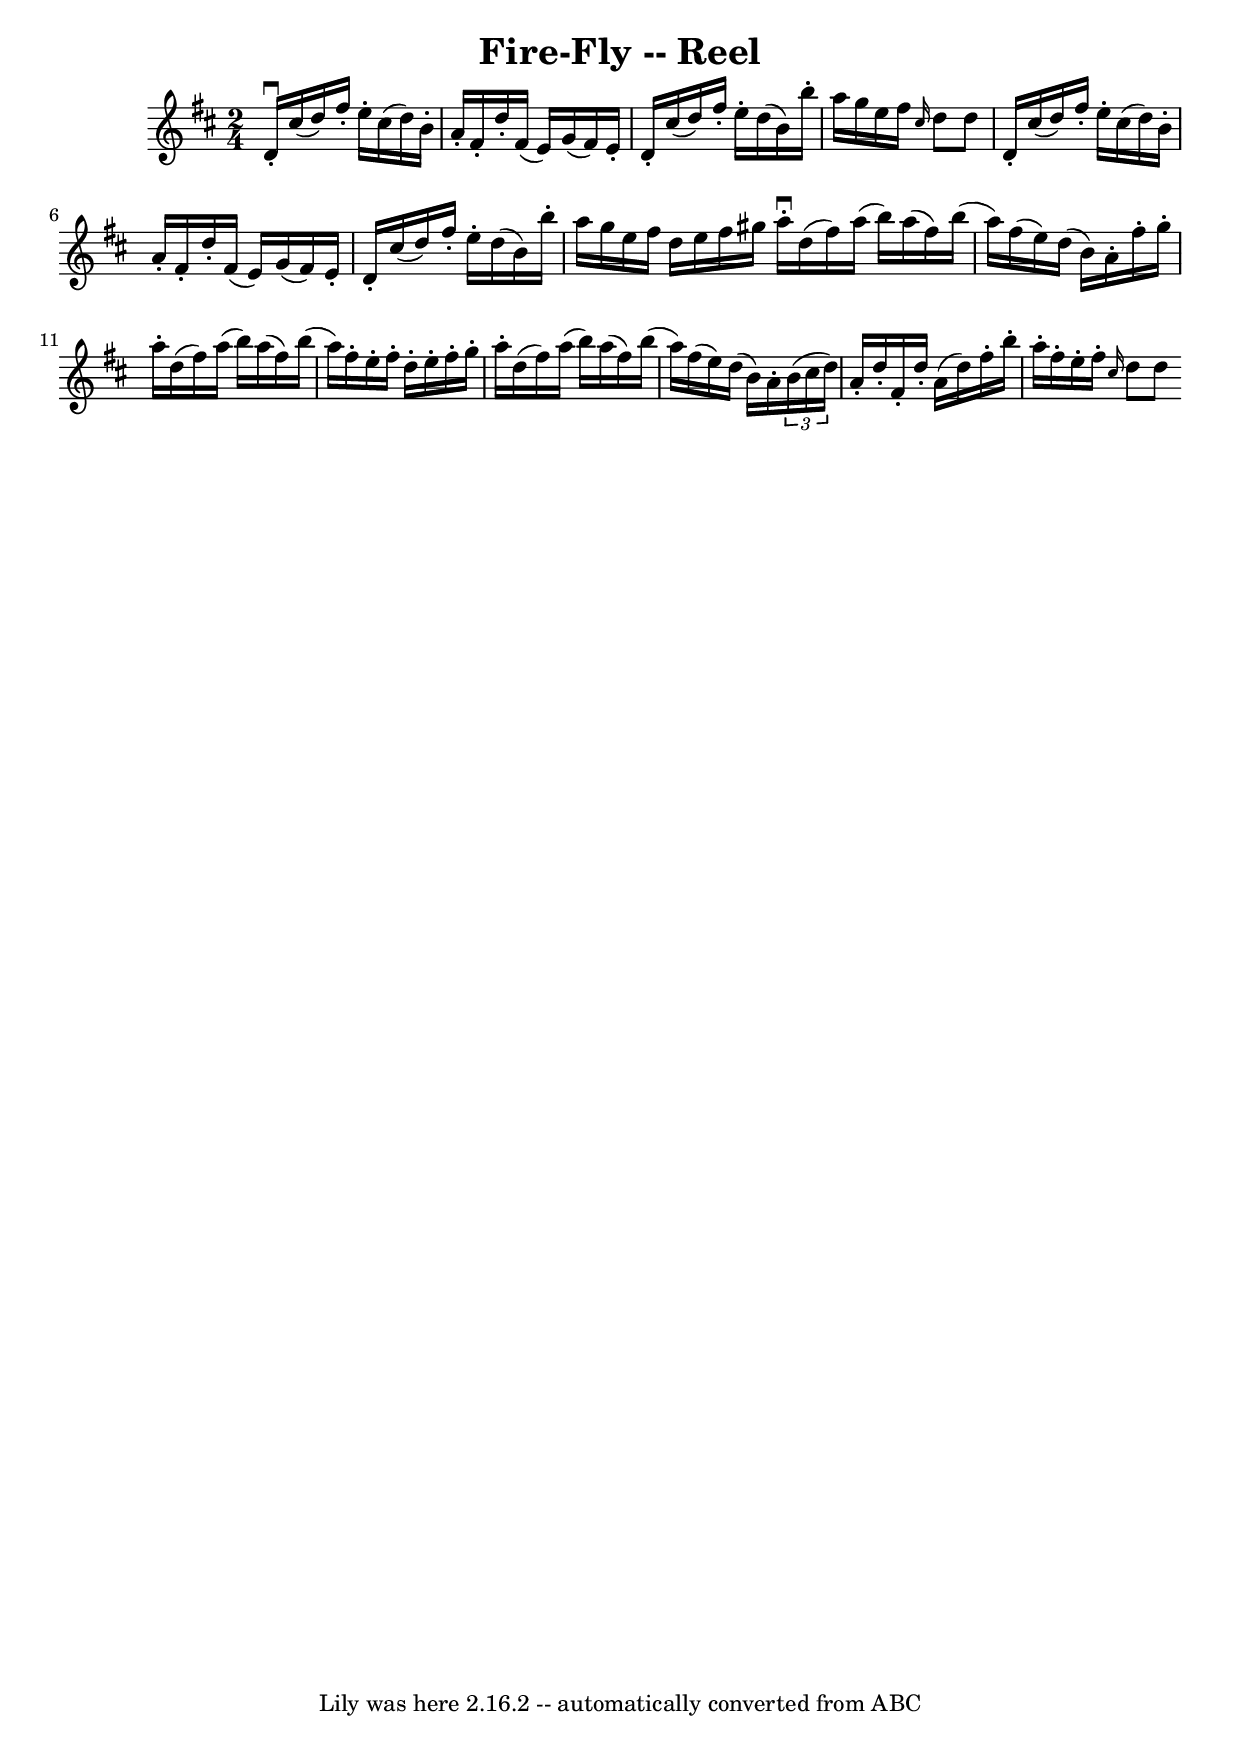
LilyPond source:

\version "2.16.2"
\include "Mammoth.ily"
\header {
  %% book = "Ryan's Mammoth Collection"
 crossRefNumber = "1"
 footnotes = ""
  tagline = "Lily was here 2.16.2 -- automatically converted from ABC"
  title = "Fire-Fly -- Reel"

}
voicedefault =  {


  \time 2/4 
  \key d \major
 d'16^\downbow-. cis''16 (d''16) fis''16-. e''16-. cis''16 (d''16) b'16-.    |
 a'16-. fis'16-. d''16-. fis'16 (e'16) g'16 (fis'16) e'16-.    |
  
 d'16-. cis''16 (d''16) fis''16-. e''16-. d''16 (b'16) b''16-.    |
 a''16 g''16 e''16 fis''16    \grace { cis''16 
					 				      } d''8 d''8     |
 d'16-. cis''16 (d''16) fis''16-. e''16-. cis''16 (d''16) b'16-.    |
 a'16-. fis'16-. d''16-. fis'16 (e'16) g'16 (fis'16) e'16-.    |
  
 d'16-. cis''16 (d''16) fis''16-. e''16-. d''16 (b'16) b''16-.    |
 a''16 g''16 e''16 fis''16 d''16 e''16 fis''16 gis''16    \bar " |." a''16^\downbow-. d''16 (fis''16) a''16 (b''16) a''16 (fis''16) b''16 ( |
 a''16) fis''16 (e''16) d''16 (b'16) a'16-. fis''16-. g''16-.     |
 a''16-. d''16 (fis''16) a''16 (b''16) a''16 ( fis''16) b''16 ( |
 a''16) fis''16-. e''16-. fis''16-. d''16-. e''16-. fis''16-. g''16-.   |
 a''16-. d''16 (fis''16) a''16 (b''16) a''16 (fis''16) b''16 (  |
 a''16) fis''16 (e''16) d''16 (b'16) a'16-.   
  \times 2/3 { b'16 (cis''16 d''16)  	     }    |
 a'16-. d''16-. fis'16-. d''16-. a'16 (d''16) fis''16-. b''16-.    |
 a''16-. fis''16-. e''16-. fis''16-.   \grace { cis''16  
 						   } d''8 d''8    \bar " |."   

}

\score{
  <<

    \context Staff="default"
    {
      \voicedefault 
      
    }

  >>
  \layout {
    
  }
  \midi {
  }

}
